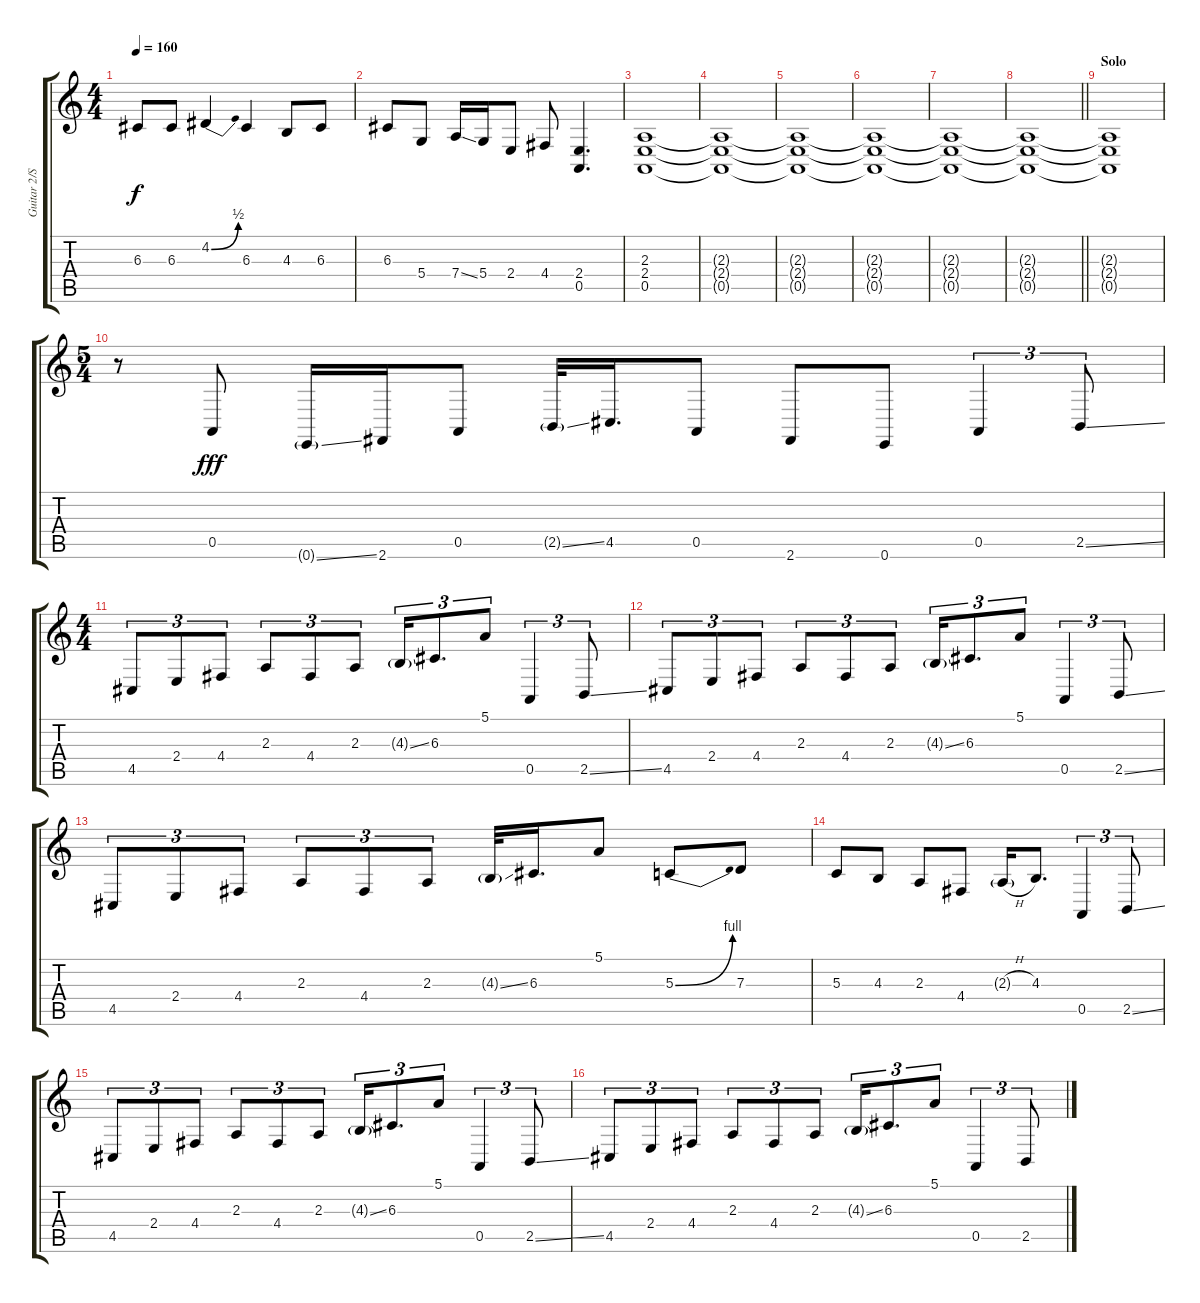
\track ("Guitar 2/Solo" "Guitar 2/S") {mute instrument lead5charang}
\staff {score tabs}
\tuning (E4 B3 G3 D3 A2 E2) {hide}
\ts (4 4)
\tempo 160
\clef g2
\ks c
6.3.8{dy f} 6.3.8 4.2{be (bend 0 0 60 2)}.4 6.3.4 4.3.8 6.3.8 |
6.3.8 5.4.8 7.4{ss}.16 5.4.16 2.4.8 4.4.8 (2.4 0.5).4{d} |
(2.3 2.4 0.5).1 |
(2.3{t} 2.4{t} 0.5{t}).1 |
(2.3{t} 2.4{t} 0.5{t}).1 |
(2.3{t} 2.4{t} 0.5{t}).1 |
(2.3{t} 2.4{t} 0.5{t}).1 |
\barLineRight lightlight
(2.3{t} 2.4{t} 0.5{t}).1 |
\section ("" "Solo")
(2.3{t} 2.4{t} 0.5{t}).1 |
\ts (5 4)
r.8{volume 14 instrument lead5charang} 0.5.8{dy fff} 0.6{ss g}.16 2.6.16 0.5.8 2.5{ss g}.32 4.5.16{d} 0.5.8 2.6.8 0.6.8 0.5.4{tu (3 2)} 2.5{ss}.8{tu (3 2)} |
\ts (4 4)
4.5.8{tu (3 2)} 2.4.8{tu (3 2)} 4.4.8{tu (3 2)} 2.3.8{tu (3 2)} 4.4.8{tu (3 2)} 2.3.8{tu (3 2)} 4.3{ss g}.16{tu (3 2)} 6.3.8{d tu (3 2)} 5.1.8{tu (3 2)} 0.5.4{tu (3 2)} 2.5{ss}.8{tu (3 2)} |
4.5.8{tu (3 2)} 2.4.8{tu (3 2)} 4.4.8{tu (3 2)} 2.3.8{tu (3 2)} 4.4.8{tu (3 2)} 2.3.8{tu (3 2)} 4.3{ss g}.16{tu (3 2)} 6.3.8{d tu (3 2)} 5.1.8{tu (3 2)} 0.5.4{tu (3 2)} 2.5{ss}.8{tu (3 2)} |
4.5.8{tu (3 2)} 2.4.8{tu (3 2)} 4.4.8{tu (3 2)} 2.3.8{tu (3 2)} 4.4.8{tu (3 2)} 2.3.8{tu (3 2)} 4.3{ss g}.32 6.3.16{d} 5.1.8 5.3{be (bend 0 0 60 4)}.8 7.3.8 |
5.3.8 4.3.8 2.3.8 4.4.8 2.3{h g}.16 4.3.8{d} 0.5.4{tu (3 2)} 2.5{ss}.8{tu (3 2)} |
4.5.8{tu (3 2)} 2.4.8{tu (3 2)} 4.4.8{tu (3 2)} 2.3.8{tu (3 2)} 4.4.8{tu (3 2)} 2.3.8{tu (3 2)} 4.3{ss g}.16{tu (3 2)} 6.3.8{d tu (3 2)} 5.1.8{tu (3 2)} 0.5.4{tu (3 2)} 2.5{ss}.8{tu (3 2)} |
4.5.8{tu (3 2)} 2.4.8{tu (3 2)} 4.4.8{tu (3 2)} 2.3.8{tu (3 2)} 4.4.8{tu (3 2)} 2.3.8{tu (3 2)} 4.3{ss g}.16{tu (3 2)} 6.3.8{d tu (3 2)} 5.1.8{tu (3 2)} 0.5.4{tu (3 2)} 2.5{ss}.8{tu (3 2)}
